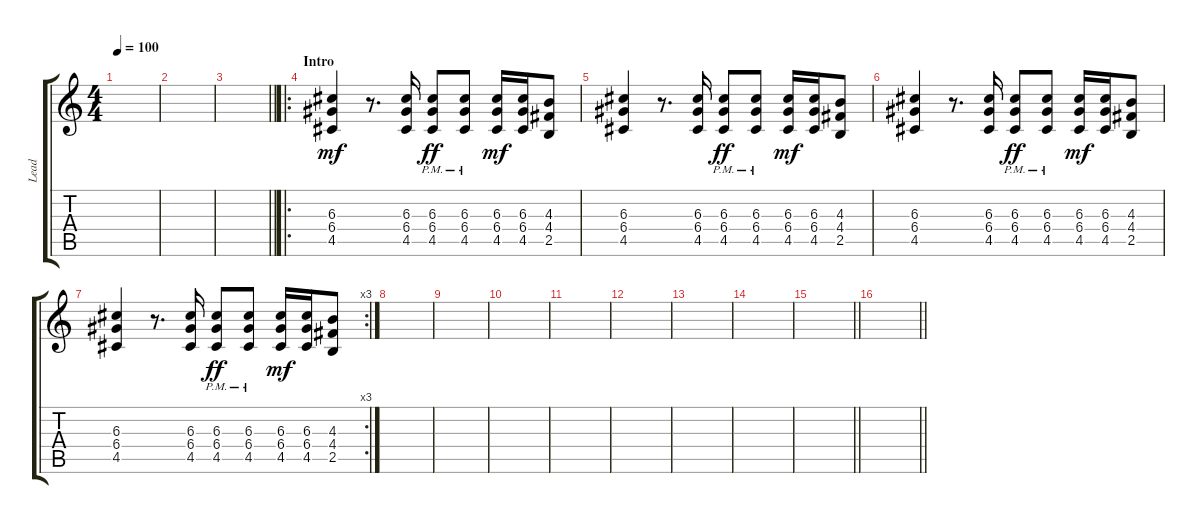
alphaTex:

\track ("Lead" "Lead") {instrument distortionguitar}
\staff {score tabs}
\tuning (E4 B3 G3 D3 A2 E2) {hide}
\ts (4 4)
\tempo 100
\clef g2
\ks c
|
|
\barLineRight lightlight
|
\ro
\section ("" "Intro")
(6.3 6.4 4.5).4{dy mf} r.8{d} (6.3 6.4 4.5).16 (6.3{pm} 6.4{pm} 4.5{pm}).8{dy ff} (6.3{pm} 6.4{pm} 4.5{pm}).8 (6.3 6.4 4.5).16{dy mf} (6.3 6.4 4.5).16 (4.3 4.4 2.5).8 |
(6.3 6.4 4.5).4 r.8{d} (6.3 6.4 4.5).16 (6.3{pm} 6.4{pm} 4.5{pm}).8{dy ff} (6.3{pm} 6.4{pm} 4.5{pm}).8 (6.3 6.4 4.5).16{dy mf} (6.3 6.4 4.5).16 (4.3 4.4 2.5).8 |
(6.3 6.4 4.5).4 r.8{d} (6.3 6.4 4.5).16 (6.3{pm} 6.4{pm} 4.5{pm}).8{dy ff} (6.3{pm} 6.4{pm} 4.5{pm}).8 (6.3 6.4 4.5).16{dy mf} (6.3 6.4 4.5).16 (4.3 4.4 2.5).8 |
\rc 3
(6.3 6.4 4.5).4 r.8{d} (6.3 6.4 4.5).16 (6.3{pm} 6.4{pm} 4.5{pm}).8{dy ff} (6.3{pm} 6.4{pm} 4.5{pm}).8 (6.3 6.4 4.5).16{dy mf} (6.3 6.4 4.5).16 (4.3 4.4 2.5).8 |
|
|
|
|
|
|
|
\barLineRight lightlight
|
\barLineRight lightlight
